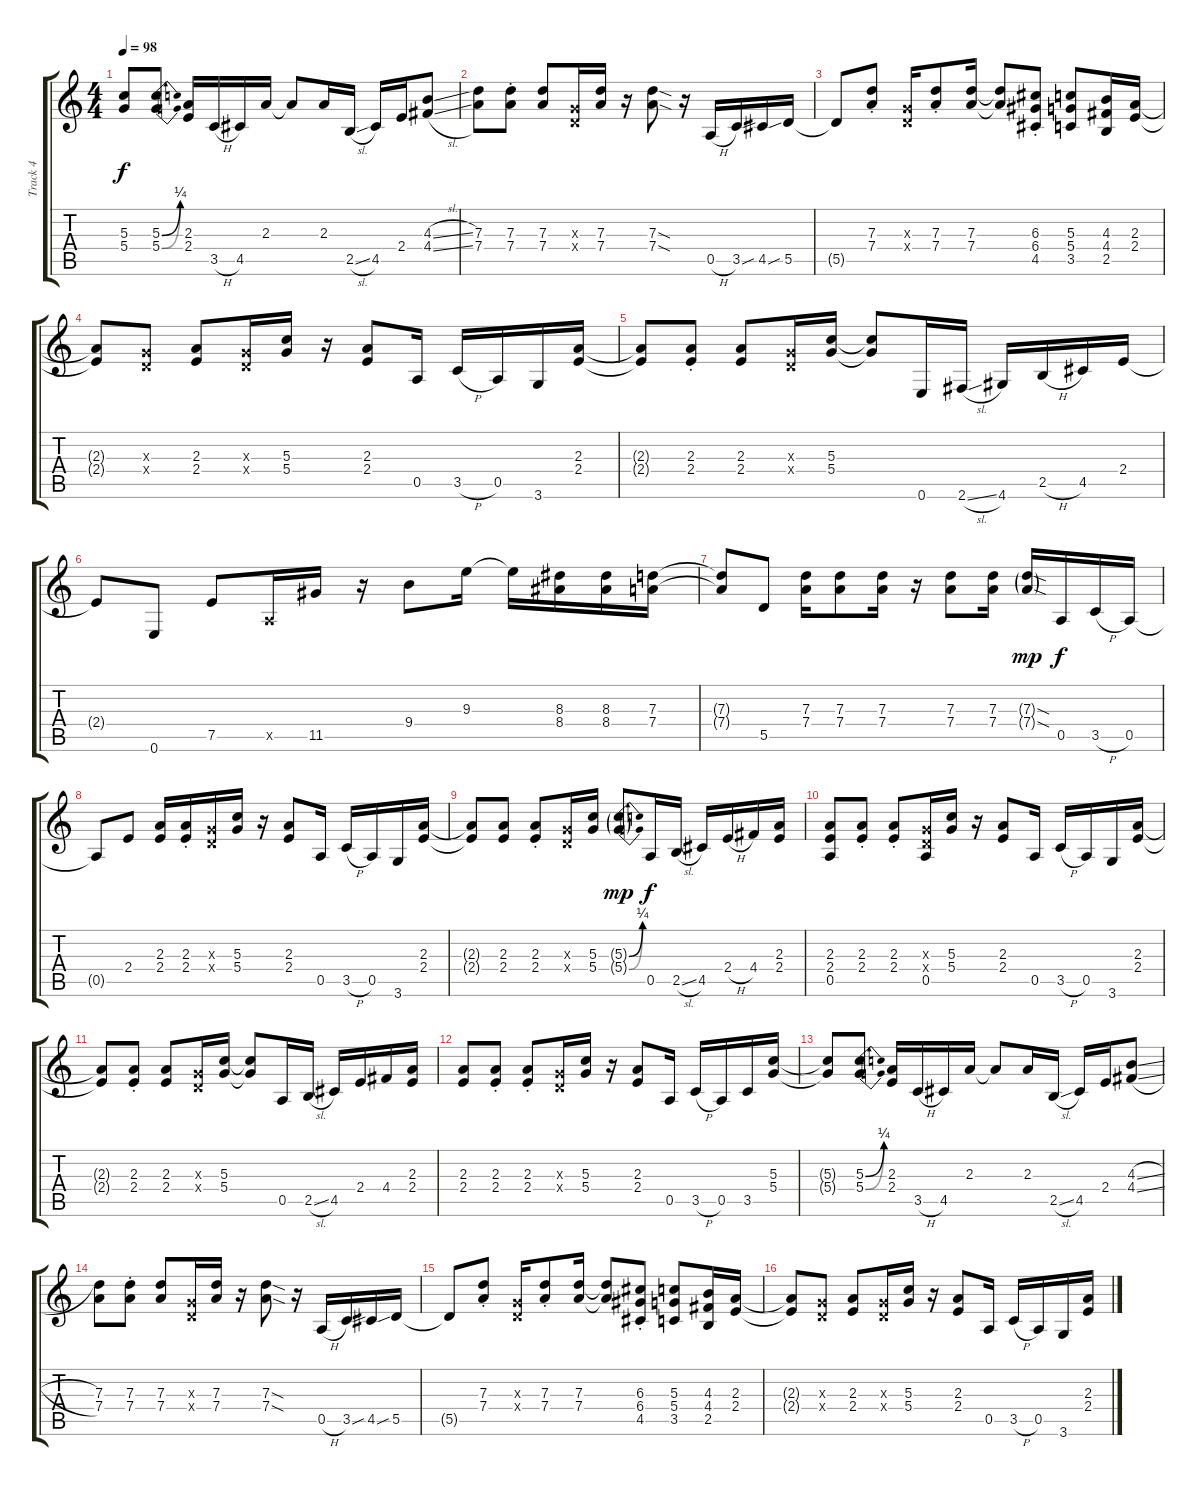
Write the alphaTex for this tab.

\track ("Track 4" "Track 4") {instrument overdrivenguitar}
\staff {score tabs}
\tuning (E4 B3 G3 D3 A2 E2) {hide}
\ts (4 4)
\tempo 98
\clef g2
\ks c
(5.3{t} 5.4{t}).8{dy f} (5.3{be (bend 0 0 60 1)} 5.4{be (bend 0 0 60 1)}).8 (2.3 2.4).16 3.5{h}.16 4.5.16 2.3.16 2.3{t}.8 2.3.16 2.5{sl}.16 4.5.16 2.4.16 (4.3{sl} 4.4{sl}).8 |
(7.3 7.4).8 (7.3{st} 7.4{st}).8 (7.3 7.4).8 (0.3{x} 0.4{x}).16 (7.3 7.4).16 r.16 (7.3{sod} 7.4{sod}).8 r.16 0.5{h}.16 3.5{sou}.16 4.5{sou}.16 5.5.16 |
5.5{t}.8 (7.3{st} 7.4{st}).8 (0.3{x} 0.4{x}).16 (7.3{st} 7.4{st}).8 (7.3 7.4).16 (7.3{t} 7.4{t}).8 (6.3{st} 6.4{st} 4.5{st}).8 (5.3 5.4 3.5).8 (4.3 4.4 2.5).16 (2.3 2.4).16 |
(2.3{t} 2.4{t}).8 (0.3{x} 0.4{x}).8 (2.3 2.4).8 (0.3{x} 0.4{x}).16 (5.3 5.4).16 r.16 (2.3 2.4).8 0.5.16 3.5{h}.16 0.5.16 3.6.16 (2.3 2.4).16 |
(2.3{t} 2.4{t}).8 (2.3{st} 2.4{st}).8 (2.3 2.4).8 (0.3{x} 0.4{x}).16 (5.3 5.4).16 (5.3{t} 5.4{t}).8 0.6.16 2.6{sl}.16 4.6.16 2.5{h}.16 4.5.16 2.4.16 |
2.4{t}.8 0.6.8 7.5.8 0.5{x}.16 11.5.16 r.16 9.4.8 9.3.16 9.3{t}.16 (8.3 8.4).16 (8.3 8.4).16 (7.3 7.4).16 |
(7.3{t} 7.4{t}).8 5.5.8 (7.3 7.4).16 (7.3 7.4).8 (7.3 7.4).16 r.16 (7.3 7.4).8 (7.3 7.4).16 (7.3{sod g} 7.4{sod g}).16{dy mp} 0.5.16{dy f} 3.5{h}.16 0.5.16 |
0.5{t}.8 2.4.8 (2.3 2.4).16 (2.3{st} 2.4{st}).16 (0.3{x} 0.4{x}).16 (5.3 5.4).16 r.16 (2.3 2.4).8 0.5.16 3.5{h}.16 0.5.16 3.6.16 (2.3 2.4).16 |
(2.3{t} 2.4{t}).8 (2.3 2.4).8 (2.3{st} 2.4{st}).8 (0.3{x} 0.4{x}).16 (5.3 5.4).16 (5.3{be (bend 0 0 60 1) g} 5.4{be (bend 0 0 60 1) g}).8{dy mp} 0.5.16{dy f} 2.5{sl}.16 4.5.16 2.4{h}.16 4.4.16 (2.3 2.4).16 |
(2.3 2.4 0.5).8 (2.3{st} 2.4{st}).8 (2.3{st} 2.4{st}).8 (0.3{x} 0.4{x} 0.5).16 (5.3 5.4).16 r.16 (2.3 2.4).8 0.5.16 3.5{h}.16 0.5.16 3.6.16 (2.3 2.4).16 |
(2.3{t} 2.4{t}).8 (2.3{st} 2.4{st}).8 (2.3 2.4).8 (0.3{x} 0.4{x}).16 (5.3 5.4).16 (5.3{t} 5.4{t}).8 0.5.16 2.5{sl}.16 4.5.16 2.4.16 4.4.16 (2.3 2.4).16 |
(2.3 2.4).8 (2.3{st} 2.4{st}).8 (2.3{st} 2.4{st}).8 (0.3{x} 0.4{x}).16 (5.3 5.4).16 r.16 (2.3 2.4).8 0.5.16 3.5{h}.16 0.5.16 3.5.16 (5.3 5.4).16 |
(5.3{t} 5.4{t}).8 (5.3{be (bend 0 0 60 1)} 5.4{be (bend 0 0 60 1)}).8 (2.3 2.4).16 3.5{h}.16 4.5.16 2.3.16 2.3{t}.8 2.3.16 2.5{sl}.16 4.5.16 2.4.16 (4.3{sl} 4.4{sl}).8 |
(7.3 7.4).8 (7.3{st} 7.4{st}).8 (7.3 7.4).8 (0.3{x} 0.4{x}).16 (7.3 7.4).16 r.16 (7.3{sod} 7.4{sod}).8 r.16 0.5{h}.16 3.5{sou}.16 4.5{sou}.16 5.5.16 |
5.5{t}.8 (7.3{st} 7.4{st}).8 (0.3{x} 0.4{x}).16 (7.3{st} 7.4{st}).8 (7.3 7.4).16 (7.3{t} 7.4{t}).8 (6.3{st} 6.4{st} 4.5{st}).8 (5.3 5.4 3.5).8 (4.3 4.4 2.5).16 (2.3 2.4).16 |
(2.3{t} 2.4{t}).8 (0.3{x} 0.4{x}).8 (2.3 2.4).8 (0.3{x} 0.4{x}).16 (5.3 5.4).16 r.16 (2.3 2.4).8 0.5.16 3.5{h}.16 0.5.16 3.6.16 (2.3 2.4).16
